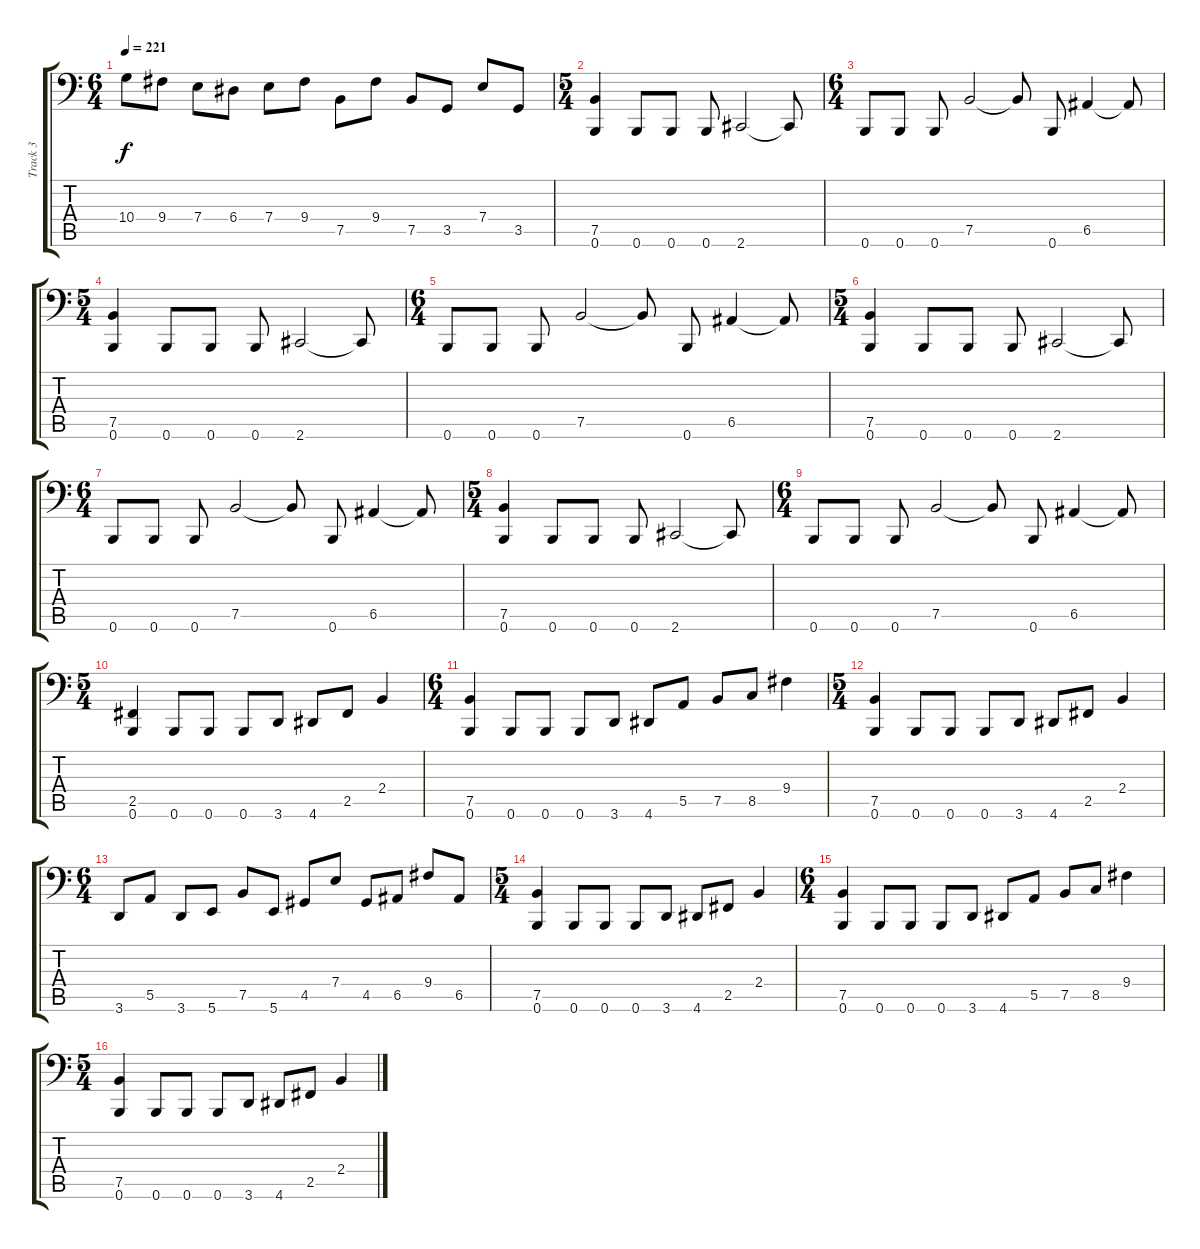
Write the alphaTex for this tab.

\track ("Track 3" "Track 3") {instrument electricbasspick}
\staff {score tabs}
\tuning (B2 Gb2 D2 A1 E1 B0) {hide}
\ts (6 4)
\tempo 221
\clef f4
\ks c
10.4.8{dy f} 9.4.8 7.4.8 6.4.8 7.4.8 9.4.8 7.5.8 9.4.8 7.5.8 3.5.8 7.4.8 3.5.8 |
\ts (5 4)
(7.5 0.6).4 0.6.8 0.6.8 0.6.8 2.6.2 2.6{t}.8 |
\ts (6 4)
0.6.8 0.6.8 0.6.8 7.5.2 7.5{t}.8 0.6.8 6.5.4 6.5{t}.8 |
\ts (5 4)
(7.5 0.6).4 0.6.8 0.6.8 0.6.8 2.6.2 2.6{t}.8 |
\ts (6 4)
0.6.8 0.6.8 0.6.8 7.5.2 7.5{t}.8 0.6.8 6.5.4 6.5{t}.8 |
\ts (5 4)
(7.5 0.6).4 0.6.8 0.6.8 0.6.8 2.6.2 2.6{t}.8 |
\ts (6 4)
0.6.8 0.6.8 0.6.8 7.5.2 7.5{t}.8 0.6.8 6.5.4 6.5{t}.8 |
\ts (5 4)
(7.5 0.6).4 0.6.8 0.6.8 0.6.8 2.6.2 2.6{t}.8 |
\ts (6 4)
0.6.8 0.6.8 0.6.8 7.5.2 7.5{t}.8 0.6.8 6.5.4 6.5{t}.8 |
\ts (5 4)
(2.5 0.6).4 0.6.8 0.6.8 0.6.8 3.6.8 4.6.8 2.5.8 2.4.4 |
\ts (6 4)
(7.5 0.6).4 0.6.8 0.6.8 0.6.8 3.6.8 4.6.8 5.5.8 7.5.8 8.5.8 9.4.4 |
\ts (5 4)
(7.5 0.6).4 0.6.8 0.6.8 0.6.8 3.6.8 4.6.8 2.5.8 2.4.4 |
\ts (6 4)
3.6.8 5.5.8 3.6.8 5.6.8 7.5.8 5.6.8 4.5.8 7.4.8 4.5.8 6.5.8 9.4.8 6.5.8 |
\ts (5 4)
(7.5 0.6).4 0.6.8 0.6.8 0.6.8 3.6.8 4.6.8 2.5.8 2.4.4 |
\ts (6 4)
(7.5 0.6).4 0.6.8 0.6.8 0.6.8 3.6.8 4.6.8 5.5.8 7.5.8 8.5.8 9.4.4 |
\ts (5 4)
(7.5 0.6).4 0.6.8 0.6.8 0.6.8 3.6.8 4.6.8 2.5.8 2.4.4
